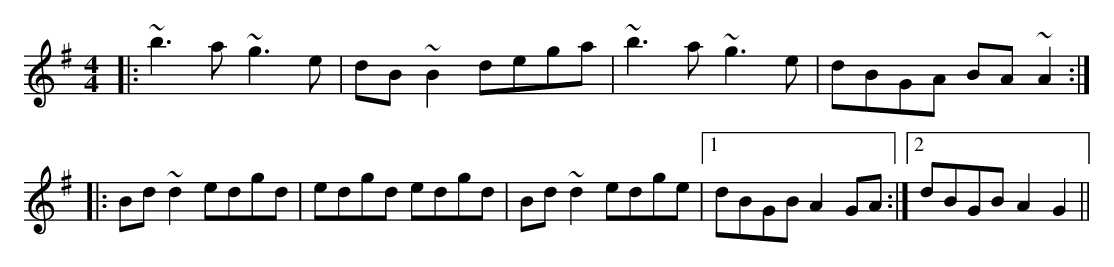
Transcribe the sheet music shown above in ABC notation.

X:1
M:4/4
K:G
|:~b3a ~g3e|dB~B2 dega|~b3a ~g3e|dBGA BA~A2:|
|:Bd~d2 edgd|edgd edgd|Bd~d2 edge|1 dBGB A2GA:|2 dBGB A2G2||
